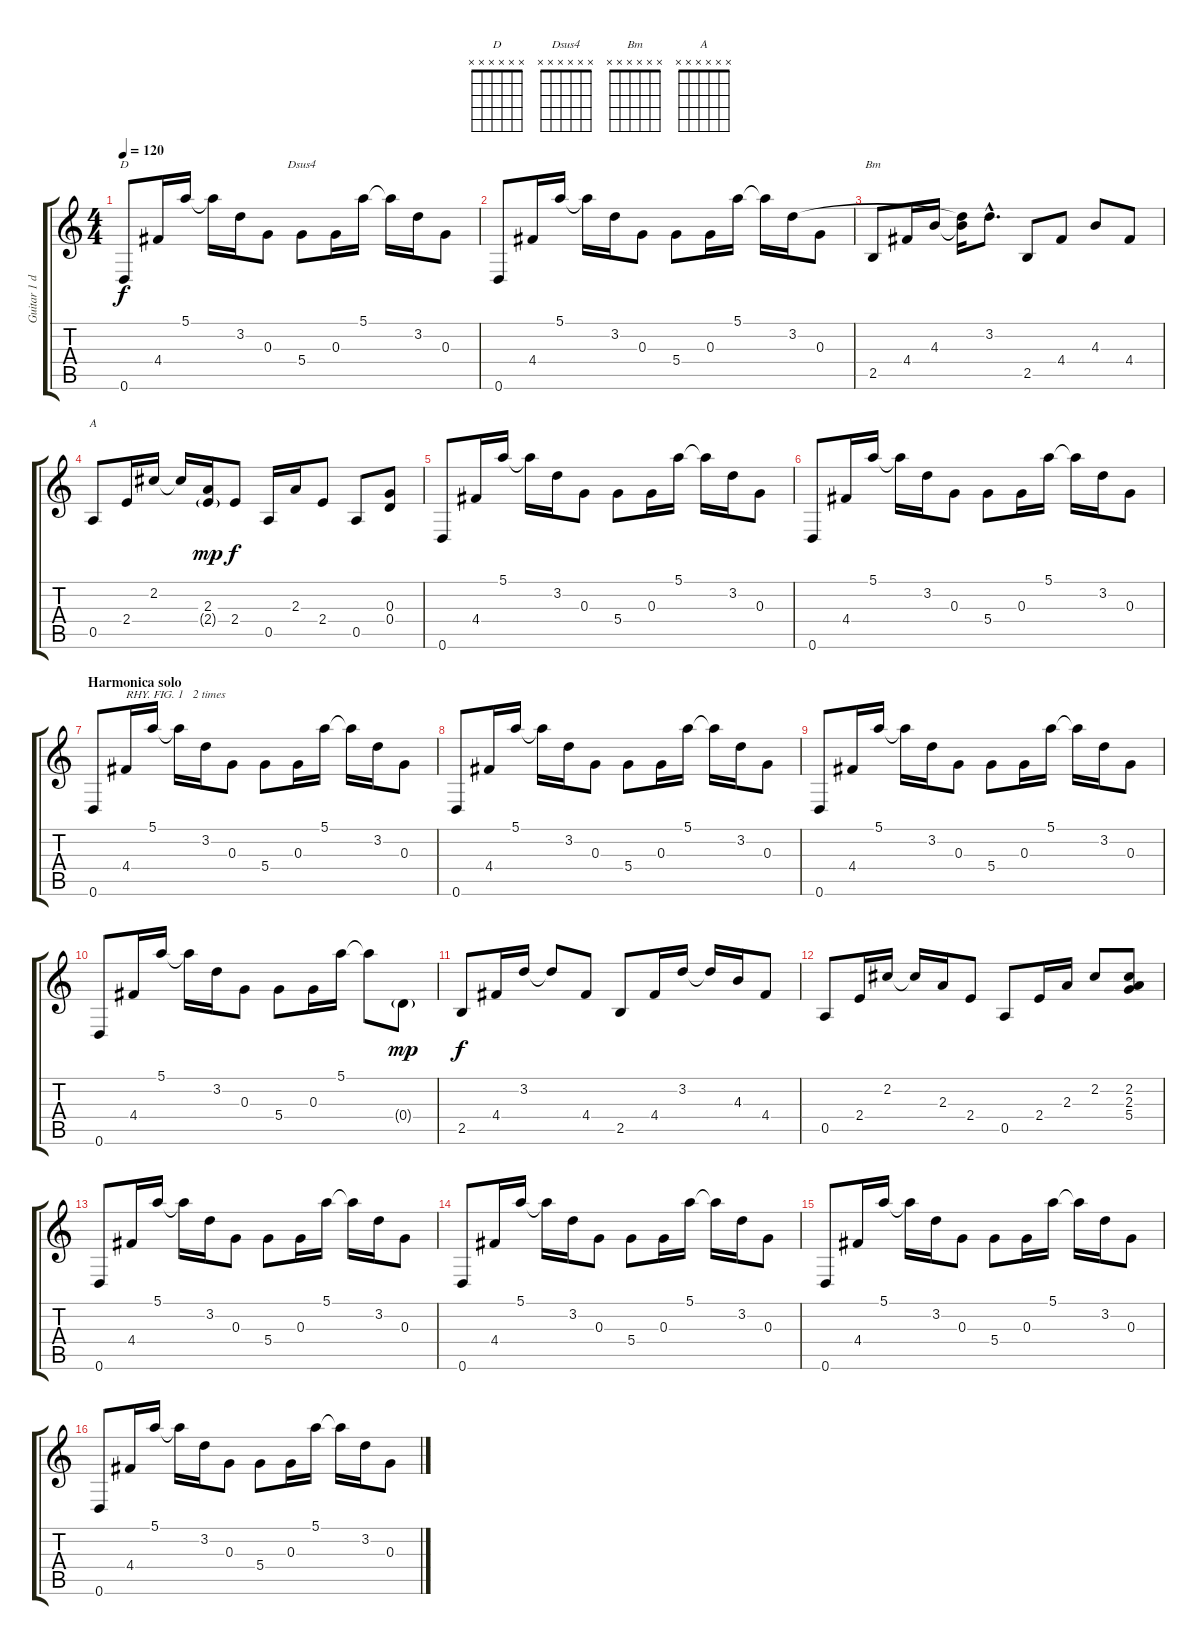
\track ("Guitar 1 dropped D" "Guitar 1 d") {instrument acousticguitarsteel}
\staff {score tabs}
\tuning (E4 B3 G3 D3 A2 D2) {hide}
\chord ("D" x x x x x x) {firstfret 0}
\chord ("Dsus4" x x x x x x) {firstfret 0}
\chord ("Bm" x x x x x x) {firstfret 0}
\chord ("A" x x x x x x) {firstfret 0}
\ts (4 4)
\tempo 120
\clef g2
\ks c
0.6.8{ch "D" dy f} 4.4.16 5.1.16 5.1{t}.16 3.2.16 0.3.8 5.4.8{ch "Dsus4"} 0.3.16 5.1.16 5.1{t}.16 3.2.16 0.3.8 |
0.6.8 4.4.16 5.1.16 5.1{t}.16 3.2.16 0.3.8 5.4.8 0.3.16 5.1.16 5.1{t}.16 3.2.16 0.3.8 |
2.5.8{ch "Bm"} 4.4.16 4.3.16 (3.2{t} 4.3{t}).16 3.2{hac}.8{d} 2.5.8 4.4.8 4.3.8 4.4.8 |
0.5.8{ch "A"} 2.4.16 2.2.16 2.2{t}.16 (2.3 2.4{g}).16{dy mp} 2.4.8{dy f} 0.5.16 2.3.16 2.4.8 0.5.8 (0.3 0.4).8 |
0.6.8 4.4.16 5.1.16 5.1{t}.16 3.2.16 0.3.8 5.4.8 0.3.16 5.1.16 5.1{t}.16 3.2.16 0.3.8 |
0.6.8 4.4.16 5.1.16 5.1{t}.16 3.2.16 0.3.8 5.4.8 0.3.16 5.1.16 5.1{t}.16 3.2.16 0.3.8 |
\section ("" "Harmonica solo ")
0.6.8 4.4.16{txt "RHY. FIG. 1   2 times"} 5.1.16 5.1{t}.16 3.2.16 0.3.8 5.4.8 0.3.16 5.1.16 5.1{t}.16 3.2.16 0.3.8 |
0.6.8 4.4.16 5.1.16 5.1{t}.16 3.2.16 0.3.8 5.4.8 0.3.16 5.1.16 5.1{t}.16 3.2.16 0.3.8 |
0.6.8 4.4.16 5.1.16 5.1{t}.16 3.2.16 0.3.8 5.4.8 0.3.16 5.1.16 5.1{t}.16 3.2.16 0.3.8 |
0.6.8 4.4.16 5.1.16 5.1{t}.16 3.2.16 0.3.8 5.4.8 0.3.16 5.1.16 5.1{t}.8 0.4{g}.8{dy mp} |
2.5.8{dy f} 4.4.16 3.2.16 3.2{t}.8 4.4.8 2.5.8 4.4.16 3.2.16 3.2{t}.16 4.3.16 4.4.8 |
0.5.8 2.4.16 2.2.16 2.2{t}.16 2.3.16 2.4.8 0.5.8 2.4.16 2.3.16 2.2.8 (2.2 2.3 5.4).8 |
0.6.8 4.4.16 5.1.16 5.1{t}.16 3.2.16 0.3.8 5.4.8 0.3.16 5.1.16 5.1{t}.16 3.2.16 0.3.8 |
0.6.8 4.4.16 5.1.16 5.1{t}.16 3.2.16 0.3.8 5.4.8 0.3.16 5.1.16 5.1{t}.16 3.2.16 0.3.8 |
0.6.8 4.4.16 5.1.16 5.1{t}.16 3.2.16 0.3.8 5.4.8 0.3.16 5.1.16 5.1{t}.16 3.2.16 0.3.8 |
0.6.8 4.4.16 5.1.16 5.1{t}.16 3.2.16 0.3.8 5.4.8 0.3.16 5.1.16 5.1{t}.16 3.2.16 0.3.8
